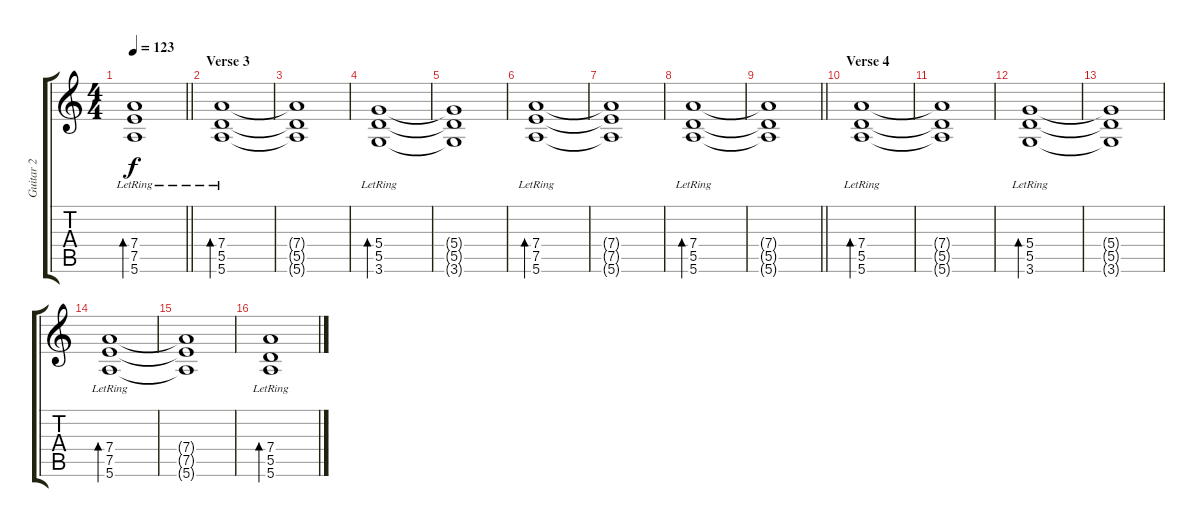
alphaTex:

\track ("Guitar 2" "Guitar 2") {instrument distortionguitar}
\staff {score tabs}
\tuning (E4 B3 G3 D3 A2 E2) {hide}
\ts (4 4)
\tempo 123
\clef g2
\barLineRight lightlight
\ks c
(7.4 7.5{lr} 5.6).1{bd 60 dy f} |
\section ("" "Verse 3")
(7.4 5.5{lr} 5.6).1{bd 240 volume 10} |
(7.4{t} 5.5{t} 5.6{t}).1 |
(5.4 5.5 3.6{lr}).1{bd 240} |
(5.4{t} 5.5{t} 3.6{t}).1 |
(7.4 7.5 5.6{lr}).1{bd 240} |
(7.4{t} 7.5{t} 5.6{t}).1 |
(7.4 5.5{lr} 5.6).1{bd 240} |
\barLineRight lightlight
(7.4{t} 5.5{t} 5.6{t}).1 |
\section ("" "Verse 4")
(7.4 5.5{lr} 5.6).1{bd 240} |
(7.4{t} 5.5{t} 5.6{t}).1 |
(5.4 5.5 3.6{lr}).1{bd 240} |
(5.4{t} 5.5{t} 3.6{t}).1 |
(7.4 7.5 5.6{lr}).1{bd 240} |
(7.4{t} 7.5{t} 5.6{t}).1 |
(7.4 5.5{lr} 5.6).1{bd 240}
